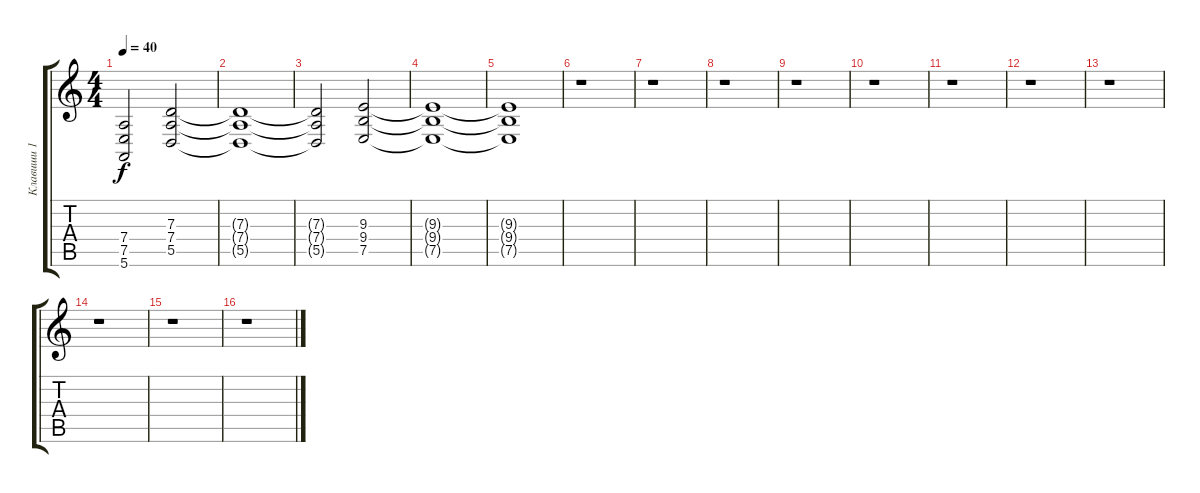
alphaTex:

\track ("Клавиши 1" "Клавиши 1") {instrument pad8sweep}
\staff {score tabs}
\tuning (E4 B3 G3 D3 A2 E2) {hide}
\ts (4 4)
\tempo 40
\clef g2
\ks c
(7.4{t} 7.5{t} 5.6{t}).2{dy f} (7.3 7.4 5.5).2 |
(7.3{t} 7.4{t} 5.5{t}).1 |
(7.3{t} 7.4{t} 5.5{t}).2 (9.3 9.4 7.5).2 |
(9.3{t} 9.4{t} 7.5{t}).1 |
(9.3{t} 9.4{t} 7.5{t}).1 |
r.1 |
r.1 |
r.1 |
r.1 |
r.1 |
r.1 |
r.1 |
r.1 |
r.1 |
r.1 |
r.1
